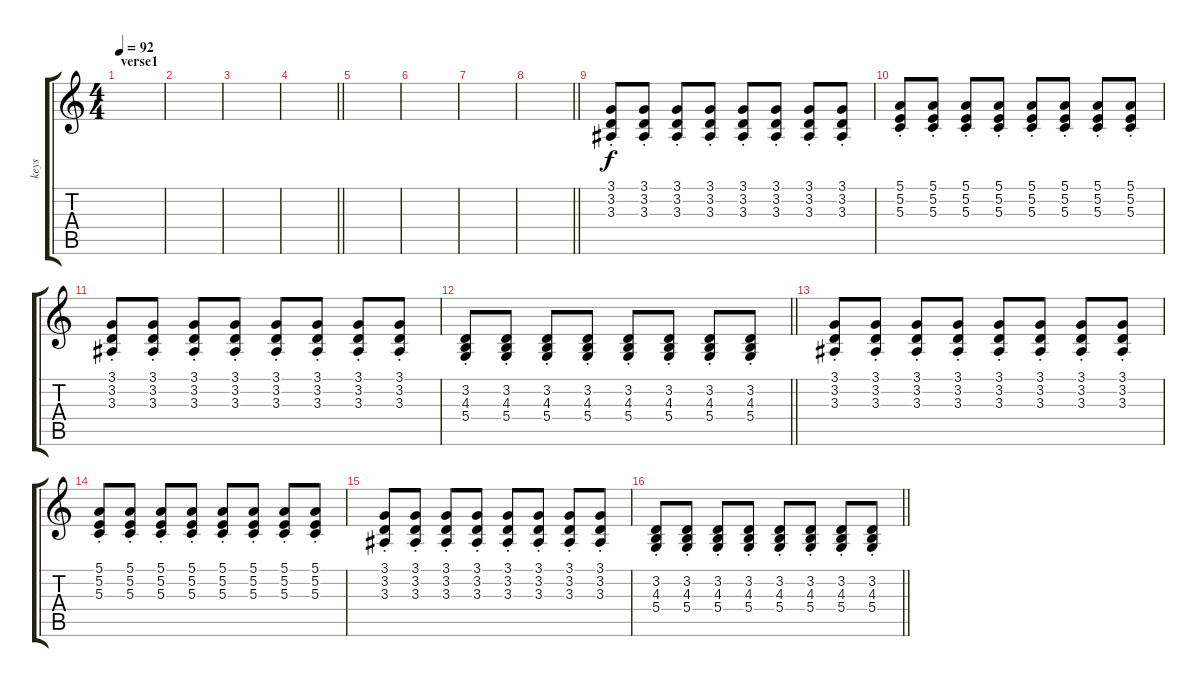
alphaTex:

\track ("keys" "keys") {instrument lead5charang}
\staff {score tabs}
\tuning (E4 B3 G3 D3 A2 E2) {hide}
\ts (4 4)
\section ("" "verse1")
\tempo 92
\clef g2
\ks c
|
|
|
\barLineRight lightlight
|
|
|
|
\barLineRight lightlight
|
(3.1{st} 3.2{st} 3.3{st}).8 (3.1{st} 3.2{st} 3.3{st}).8 (3.1{st} 3.2{st} 3.3{st}).8 (3.1{st} 3.2{st} 3.3{st}).8 (3.1{st} 3.2{st} 3.3{st}).8 (3.1{st} 3.2{st} 3.3{st}).8 (3.1{st} 3.2{st} 3.3{st}).8 (3.1{st} 3.2{st} 3.3{st}).8 |
(5.1{st} 5.2{st} 5.3{st}).8 (5.1{st} 5.2{st} 5.3{st}).8 (5.1{st} 5.2{st} 5.3{st}).8 (5.1{st} 5.2{st} 5.3{st}).8 (5.1{st} 5.2{st} 5.3{st}).8 (5.1{st} 5.2{st} 5.3{st}).8 (5.1{st} 5.2{st} 5.3{st}).8 (5.1{st} 5.2{st} 5.3{st}).8 |
(3.1{st} 3.2{st} 3.3{st}).8 (3.1{st} 3.2{st} 3.3{st}).8 (3.1{st} 3.2{st} 3.3{st}).8 (3.1{st} 3.2{st} 3.3{st}).8 (3.1{st} 3.2{st} 3.3{st}).8 (3.1{st} 3.2{st} 3.3{st}).8 (3.1{st} 3.2{st} 3.3{st}).8 (3.1{st} 3.2{st} 3.3{st}).8 |
\barLineRight lightlight
(3.2{st} 4.3{st} 5.4{st}).8 (3.2{st} 4.3{st} 5.4{st}).8 (3.2{st} 4.3{st} 5.4{st}).8 (3.2{st} 4.3{st} 5.4{st}).8 (3.2{st} 4.3{st} 5.4{st}).8 (3.2{st} 4.3{st} 5.4{st}).8 (3.2{st} 4.3{st} 5.4{st}).8 (3.2{st} 4.3{st} 5.4{st}).8 |
(3.1{st} 3.2{st} 3.3{st}).8 (3.1{st} 3.2{st} 3.3{st}).8 (3.1{st} 3.2{st} 3.3{st}).8 (3.1{st} 3.2{st} 3.3{st}).8 (3.1{st} 3.2{st} 3.3{st}).8 (3.1{st} 3.2{st} 3.3{st}).8 (3.1{st} 3.2{st} 3.3{st}).8 (3.1{st} 3.2{st} 3.3{st}).8 |
(5.1{st} 5.2{st} 5.3{st}).8 (5.1{st} 5.2{st} 5.3{st}).8 (5.1{st} 5.2{st} 5.3{st}).8 (5.1{st} 5.2{st} 5.3{st}).8 (5.1{st} 5.2{st} 5.3{st}).8 (5.1{st} 5.2{st} 5.3{st}).8 (5.1{st} 5.2{st} 5.3{st}).8 (5.1{st} 5.2{st} 5.3{st}).8 |
(3.1{st} 3.2{st} 3.3{st}).8 (3.1{st} 3.2{st} 3.3{st}).8 (3.1{st} 3.2{st} 3.3{st}).8 (3.1{st} 3.2{st} 3.3{st}).8 (3.1{st} 3.2{st} 3.3{st}).8 (3.1{st} 3.2{st} 3.3{st}).8 (3.1{st} 3.2{st} 3.3{st}).8 (3.1{st} 3.2{st} 3.3{st}).8 |
\barLineRight lightlight
(3.2{st} 4.3{st} 5.4{st}).8 (3.2{st} 4.3{st} 5.4{st}).8 (3.2{st} 4.3{st} 5.4{st}).8 (3.2{st} 4.3{st} 5.4{st}).8 (3.2{st} 4.3{st} 5.4{st}).8 (3.2{st} 4.3{st} 5.4{st}).8 (3.2{st} 4.3{st} 5.4{st}).8 (3.2{st} 4.3{st} 5.4{st}).8
